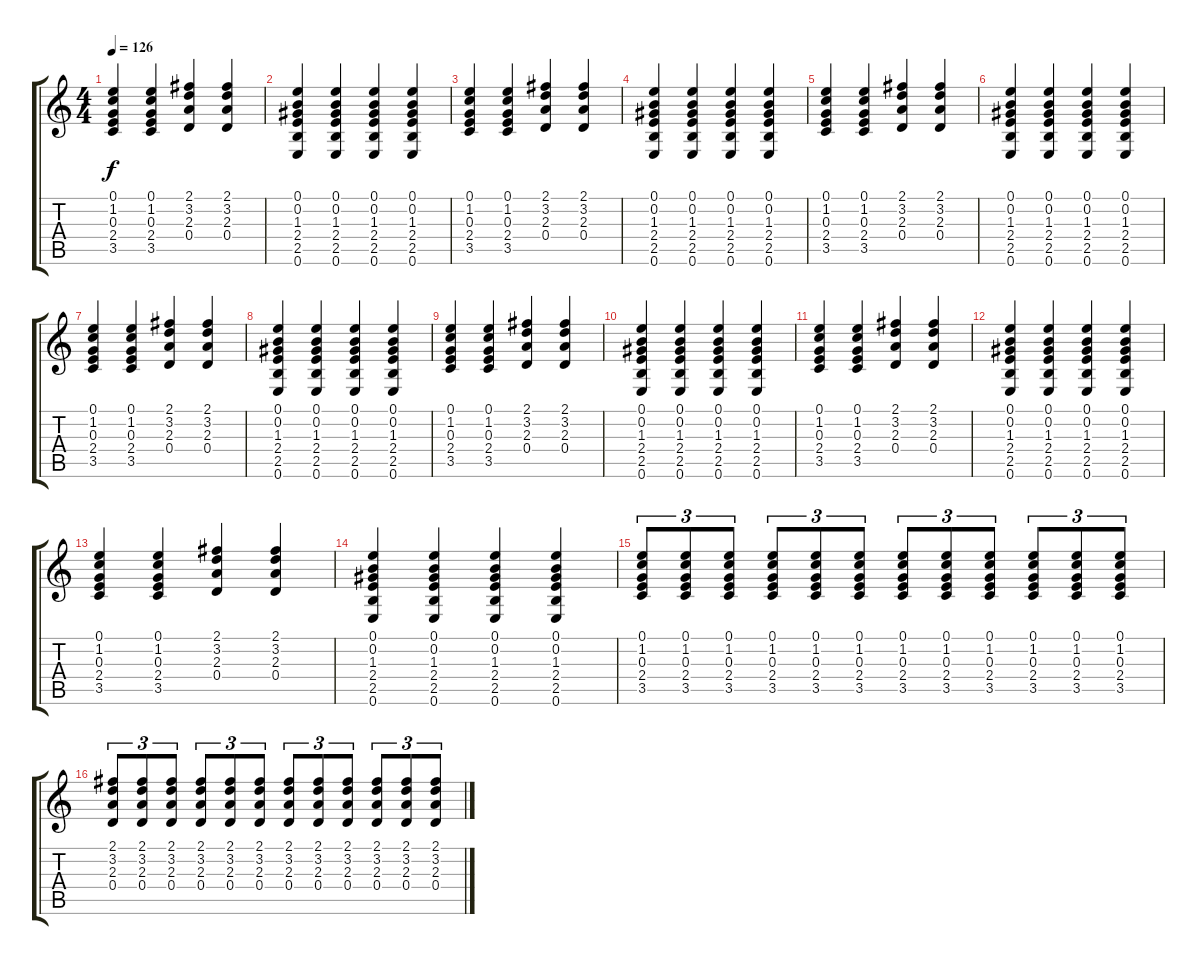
\track "" {instrument distortionguitar}
\staff {score tabs}
\tuning (E4 B3 G3 D3 A2 E2) {hide}
\ts (4 4)
\tempo 126
\clef g2
\ks c
(0.1 1.2 0.3 2.4 3.5).4{dy f} (0.1 1.2 0.3 2.4 3.5).4 (2.1 3.2 2.3 0.4).4 (2.1 3.2 2.3 0.4).4 |
(0.1 0.2 1.3 2.4 2.5 0.6).4 (0.1 0.2 1.3 2.4 2.5 0.6).4 (0.1 0.2 1.3 2.4 2.5 0.6).4 (0.1 0.2 1.3 2.4 2.5 0.6).4 |
(0.1 1.2 0.3 2.4 3.5).4 (0.1 1.2 0.3 2.4 3.5).4 (2.1 3.2 2.3 0.4).4 (2.1 3.2 2.3 0.4).4 |
(0.1 0.2 1.3 2.4 2.5 0.6).4 (0.1 0.2 1.3 2.4 2.5 0.6).4 (0.1 0.2 1.3 2.4 2.5 0.6).4 (0.1 0.2 1.3 2.4 2.5 0.6).4 |
(0.1 1.2 0.3 2.4 3.5).4 (0.1 1.2 0.3 2.4 3.5).4 (2.1 3.2 2.3 0.4).4 (2.1 3.2 2.3 0.4).4 |
(0.1 0.2 1.3 2.4 2.5 0.6).4 (0.1 0.2 1.3 2.4 2.5 0.6).4 (0.1 0.2 1.3 2.4 2.5 0.6).4 (0.1 0.2 1.3 2.4 2.5 0.6).4 |
(0.1 1.2 0.3 2.4 3.5).4 (0.1 1.2 0.3 2.4 3.5).4 (2.1 3.2 2.3 0.4).4 (2.1 3.2 2.3 0.4).4 |
(0.1 0.2 1.3 2.4 2.5 0.6).4 (0.1 0.2 1.3 2.4 2.5 0.6).4 (0.1 0.2 1.3 2.4 2.5 0.6).4 (0.1 0.2 1.3 2.4 2.5 0.6).4 |
(0.1 1.2 0.3 2.4 3.5).4 (0.1 1.2 0.3 2.4 3.5).4 (2.1 3.2 2.3 0.4).4 (2.1 3.2 2.3 0.4).4 |
(0.1 0.2 1.3 2.4 2.5 0.6).4 (0.1 0.2 1.3 2.4 2.5 0.6).4 (0.1 0.2 1.3 2.4 2.5 0.6).4 (0.1 0.2 1.3 2.4 2.5 0.6).4 |
(0.1 1.2 0.3 2.4 3.5).4 (0.1 1.2 0.3 2.4 3.5).4 (2.1 3.2 2.3 0.4).4 (2.1 3.2 2.3 0.4).4 |
(0.1 0.2 1.3 2.4 2.5 0.6).4 (0.1 0.2 1.3 2.4 2.5 0.6).4 (0.1 0.2 1.3 2.4 2.5 0.6).4 (0.1 0.2 1.3 2.4 2.5 0.6).4 |
(0.1 1.2 0.3 2.4 3.5).4 (0.1 1.2 0.3 2.4 3.5).4 (2.1 3.2 2.3 0.4).4 (2.1 3.2 2.3 0.4).4 |
(0.1 0.2 1.3 2.4 2.5 0.6).4 (0.1 0.2 1.3 2.4 2.5 0.6).4 (0.1 0.2 1.3 2.4 2.5 0.6).4 (0.1 0.2 1.3 2.4 2.5 0.6).4 |
(0.1 1.2 0.3 2.4 3.5).8{tu (3 2)} (0.1 1.2 0.3 2.4 3.5).8{tu (3 2)} (0.1 1.2 0.3 2.4 3.5).8{tu (3 2)} (0.1 1.2 0.3 2.4 3.5).8{tu (3 2)} (0.1 1.2 0.3 2.4 3.5).8{tu (3 2)} (0.1 1.2 0.3 2.4 3.5).8{tu (3 2)} (0.1 1.2 0.3 2.4 3.5).8{tu (3 2)} (0.1 1.2 0.3 2.4 3.5).8{tu (3 2)} (0.1 1.2 0.3 2.4 3.5).8{tu (3 2)} (0.1 1.2 0.3 2.4 3.5).8{tu (3 2)} (0.1 1.2 0.3 2.4 3.5).8{tu (3 2)} (0.1 1.2 0.3 2.4 3.5).8{tu (3 2)} |
(2.1 3.2 2.3 0.4).8{tu (3 2)} (2.1 3.2 2.3 0.4).8{tu (3 2)} (2.1 3.2 2.3 0.4).8{tu (3 2)} (2.1 3.2 2.3 0.4).8{tu (3 2)} (2.1 3.2 2.3 0.4).8{tu (3 2)} (2.1 3.2 2.3 0.4).8{tu (3 2)} (2.1 3.2 2.3 0.4).8{tu (3 2)} (2.1 3.2 2.3 0.4).8{tu (3 2)} (2.1 3.2 2.3 0.4).8{tu (3 2)} (2.1 3.2 2.3 0.4).8{tu (3 2)} (2.1 3.2 2.3 0.4).8{tu (3 2)} (2.1 3.2 2.3 0.4).8{tu (3 2)}
